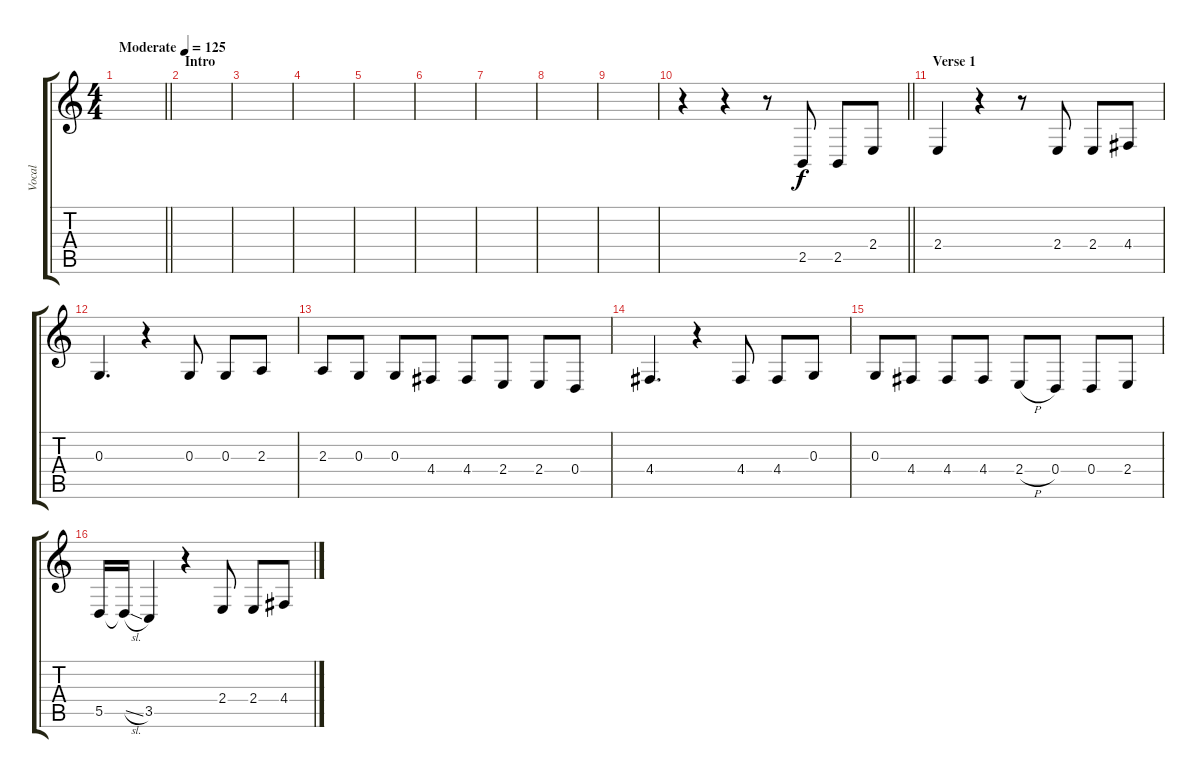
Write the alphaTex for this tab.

\track ("Vocal" "Vocal") {instrument altosax}
\staff {score tabs}
\tuning (E4 B3 G3 D3 A2 E2) {hide}
\ts (4 4)
\tempo (125 "Moderate")
\clef g2
\barLineRight lightlight
\ks c
|
\section ("" "Intro")
|
|
|
|
|
|
|
|
\barLineRight lightlight
r.4 r.4 r.8 2.5.8 2.5.8 2.4.8 |
\section ("" "Verse 1")
2.4.4 r.4 r.8 2.4.8 2.4.8 4.4.8 |
0.3.4{d} r.4 0.3.8 0.3.8 2.3.8 |
2.3.8 0.3.8 0.3.8 4.4.8 4.4.8 2.4.8 2.4.8 0.4.8 |
4.4.4{d} r.4 4.4.8 4.4.8 0.3.8 |
0.3.8 4.4.8 4.4.8 4.4.8 2.4{h}.8 0.4.8 0.4.8 2.4.8 |
5.5.16 5.5{sl t}.16 3.5.4 r.4 2.4.8 2.4.8 4.4.8
